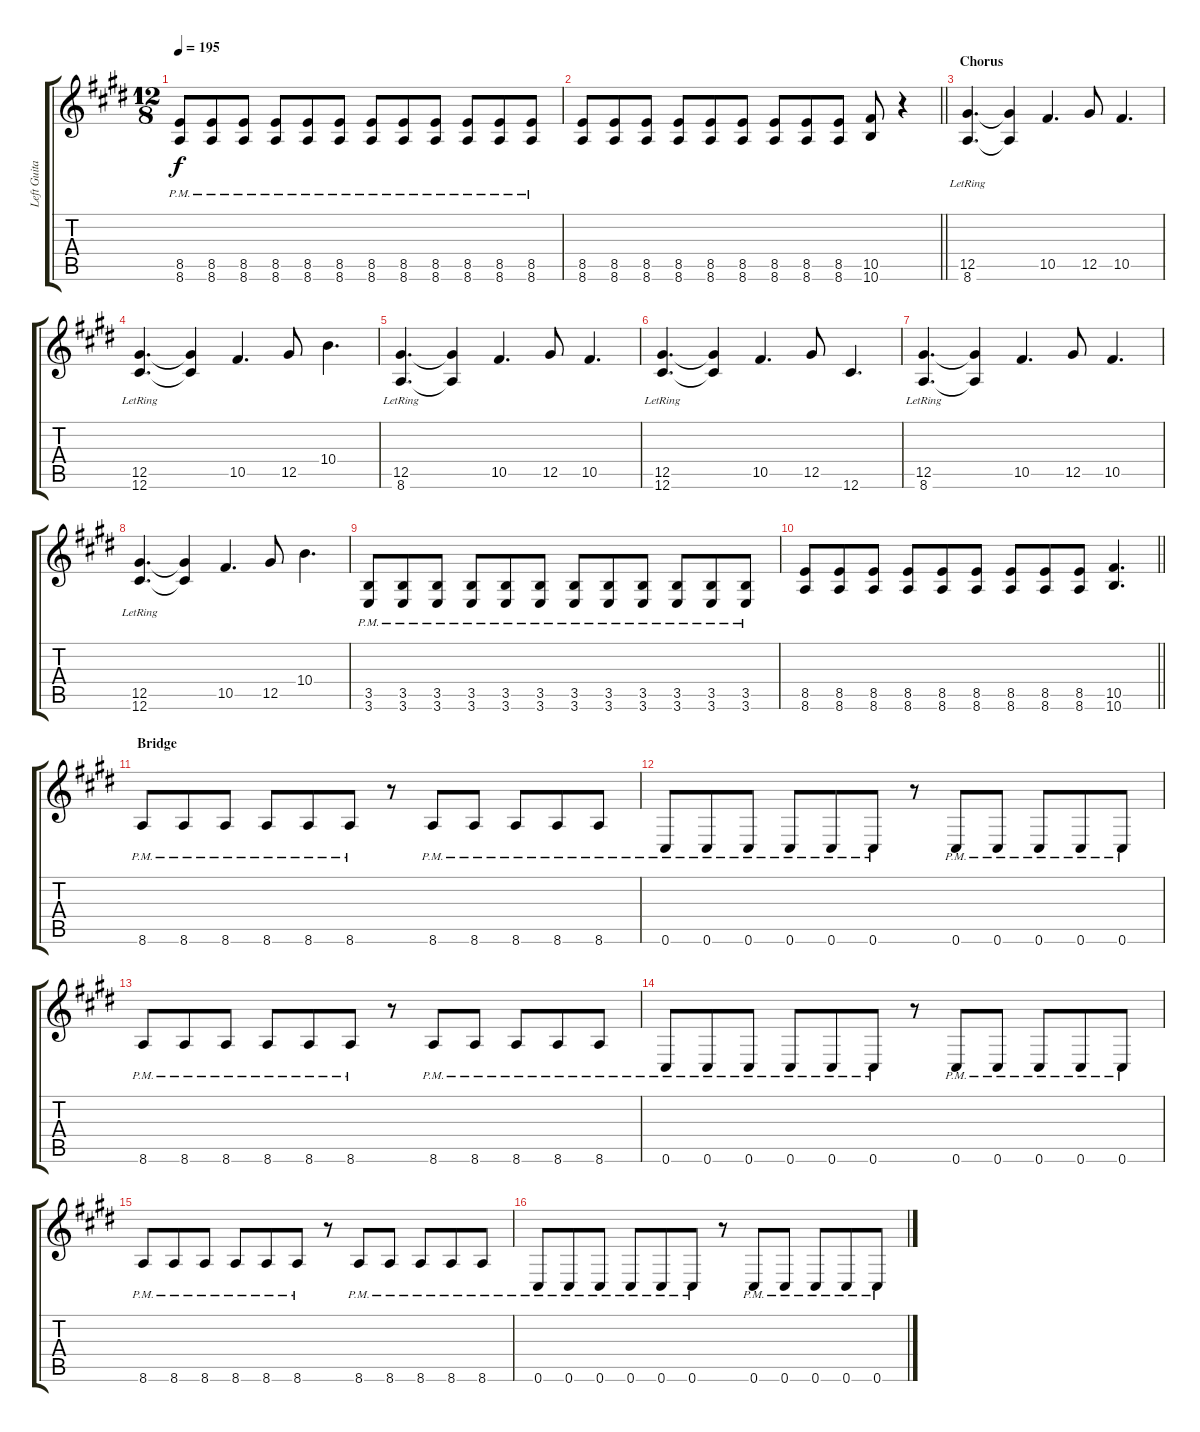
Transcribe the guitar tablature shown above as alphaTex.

\track ("Left Guitar" "Left Guita") {instrument distortionguitar}
\staff {score tabs}
\tuning (Eb4 Bb3 Gb3 Db3 Ab2 Db2) {hide}
\ts (12 8)
\section ("" "")
\tempo 195
\clef g2
\ks e
(8.5{pm} 8.6{pm}).8{dy f} (8.5{pm} 8.6{pm}).8 (8.5{pm} 8.6{pm}).8 (8.5{pm} 8.6{pm}).8 (8.5{pm} 8.6{pm}).8 (8.5{pm} 8.6{pm}).8 (8.5{pm} 8.6{pm}).8 (8.5{pm} 8.6{pm}).8 (8.5{pm} 8.6{pm}).8 (8.5{pm} 8.6{pm}).8 (8.5{pm} 8.6{pm}).8 (8.5{pm} 8.6{pm}).8 |
\barLineRight lightlight
(8.5 8.6).8 (8.5 8.6).8 (8.5 8.6).8 (8.5 8.6).8 (8.5 8.6).8 (8.5 8.6).8 (8.5 8.6).8 (8.5 8.6).8 (8.5 8.6).8 (10.5 10.6).8 r.4 |
\section ("" "Chorus")
(12.5{lr} 8.6{lr}).4{d instrument overdrivenguitar} (12.5{t} 8.6{t}).4 10.5.4{d} 12.5.8 10.5.4{d} |
(12.5{lr} 12.6{lr}).4{d} (12.5{t} 12.6{t}).4 10.5.4{d} 12.5.8 10.4.4{d} |
(12.5{lr} 8.6{lr}).4{d} (12.5{t} 8.6{t}).4 10.5.4{d} 12.5.8 10.5.4{d} |
(12.5{lr} 12.6{lr}).4{d} (12.5{t} 12.6{t}).4 10.5.4{d} 12.5.8 12.6.4{d} |
(12.5{lr} 8.6{lr}).4{d} (12.5{t} 8.6{t}).4 10.5.4{d} 12.5.8 10.5.4{d} |
(12.5{lr} 12.6{lr}).4{d} (12.5{t} 12.6{t}).4 10.5.4{d} 12.5.8 10.4.4{d} |
(3.5{pm} 3.6{pm}).8{instrument distortionguitar} (3.5{pm} 3.6{pm}).8 (3.5{pm} 3.6{pm}).8 (3.5{pm} 3.6{pm}).8 (3.5{pm} 3.6{pm}).8 (3.5{pm} 3.6{pm}).8 (3.5{pm} 3.6{pm}).8 (3.5{pm} 3.6{pm}).8 (3.5{pm} 3.6{pm}).8 (3.5{pm} 3.6{pm}).8 (3.5{pm} 3.6{pm}).8 (3.5{pm} 3.6{pm}).8 |
\barLineRight lightlight
(8.5 8.6).8 (8.5 8.6).8 (8.5 8.6).8 (8.5 8.6).8 (8.5 8.6).8 (8.5 8.6).8 (8.5 8.6).8 (8.5 8.6).8 (8.5 8.6).8 (10.5 10.6).4{d} |
\section ("" "Bridge")
8.6{pm}.8 8.6{pm}.8 8.6{pm}.8 8.6{pm}.8 8.6{pm}.8 8.6{pm}.8 r.8 8.6{pm}.8 8.6{pm}.8 8.6{pm}.8 8.6{pm}.8 8.6{pm}.8 |
0.6{pm}.8 0.6{pm}.8 0.6{pm}.8 0.6{pm}.8 0.6{pm}.8 0.6{pm}.8 r.8 0.6{pm}.8 0.6{pm}.8 0.6{pm}.8 0.6{pm}.8 0.6{pm}.8 |
8.6{pm}.8 8.6{pm}.8 8.6{pm}.8 8.6{pm}.8 8.6{pm}.8 8.6{pm}.8 r.8 8.6{pm}.8 8.6{pm}.8 8.6{pm}.8 8.6{pm}.8 8.6{pm}.8 |
0.6{pm}.8 0.6{pm}.8 0.6{pm}.8 0.6{pm}.8 0.6{pm}.8 0.6{pm}.8 r.8 0.6{pm}.8 0.6{pm}.8 0.6{pm}.8 0.6{pm}.8 0.6{pm}.8 |
8.6{pm}.8 8.6{pm}.8 8.6{pm}.8 8.6{pm}.8 8.6{pm}.8 8.6{pm}.8 r.8 8.6{pm}.8 8.6{pm}.8 8.6{pm}.8 8.6{pm}.8 8.6{pm}.8 |
0.6{pm}.8 0.6{pm}.8 0.6{pm}.8 0.6{pm}.8 0.6{pm}.8 0.6{pm}.8 r.8 0.6{pm}.8 0.6{pm}.8 0.6{pm}.8 0.6{pm}.8 0.6{pm}.8
